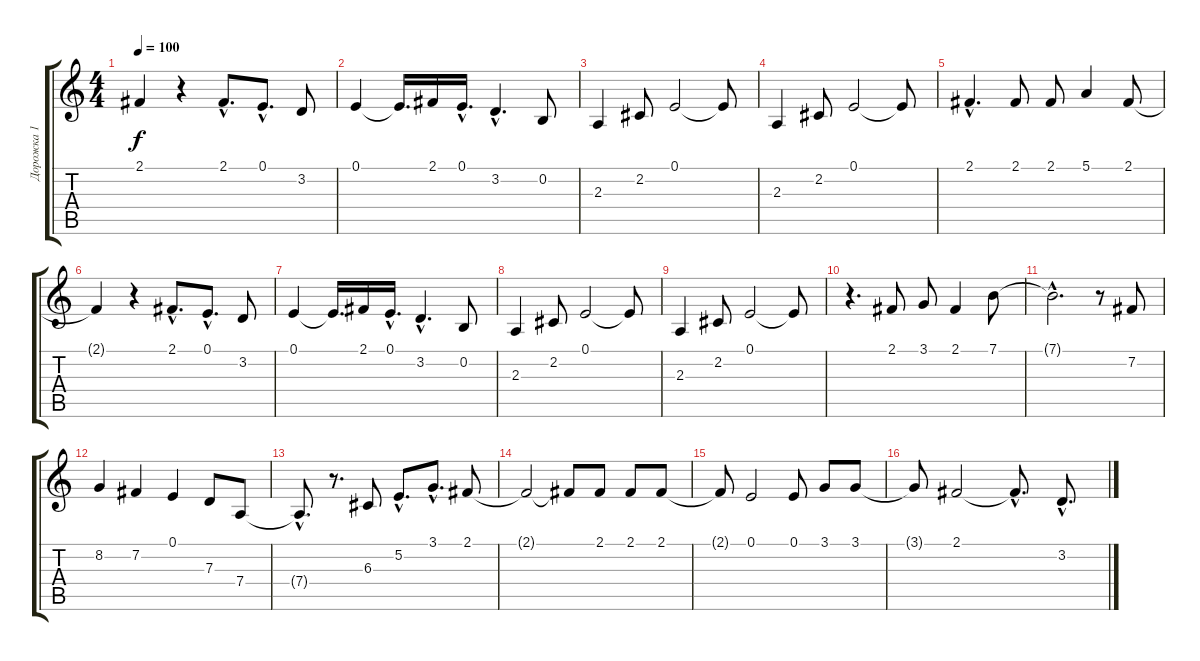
\track ("Дорожка 1" "Дорожка 1") {instrument voiceoohs}
\staff {score tabs}
\tuning (E4 B3 G3 D3 A2 E2) {hide}
\ts (4 4)
\tempo 100
\clef g2
\ks c
2.1{t}.4{dy f} r.4 2.1{hac}.8{d} 0.1{hac}.8{d} 3.2.8 |
0.1.4 0.1{t}.16{d} 2.1.16 0.1{hac}.16{d} 3.2{hac}.4{d} 0.2.8 |
2.3.4 2.2.8 0.1.2 0.1{t}.8 |
2.3.4 2.2.8 0.1.2 0.1{t}.8 |
2.1{hac}.4{d} 2.1.8 2.1.8 5.1.4 2.1.8 |
2.1{t}.4 r.4 2.1{hac}.8{d} 0.1{hac}.8{d} 3.2.8 |
0.1.4 0.1{t}.16{d} 2.1.16 0.1{hac}.16{d} 3.2{hac}.4{d} 0.2.8 |
2.3.4 2.2.8 0.1.2 0.1{t}.8 |
2.3.4 2.2.8 0.1.2 0.1{t}.8 |
r.4{d} 2.1.8 3.1.8 2.1.4 7.1.8 |
7.1{hac t}.2{d} r.8 7.2.8 |
8.2.4 7.2.4 0.1.4 7.3.8 7.4.8 |
7.4{hac t}.8{d} r.8{d} 6.3.8 5.2{hac}.8{d} 3.1{hac}.8{d} 2.1.8 |
2.1{t}.2 2.1{t}.8 2.1.8 2.1.8 2.1.8 |
2.1{t}.8 0.1.2 0.1.8 3.1.8 3.1.8 |
3.1{t}.8 2.1.2 2.1{hac t}.8{d} 3.2{hac}.8{d}
